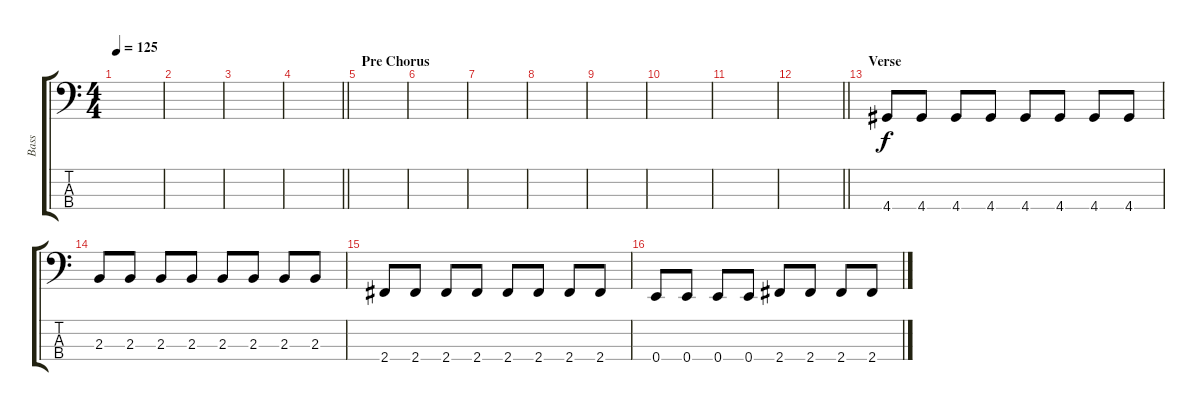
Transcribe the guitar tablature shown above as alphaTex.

\track ("Bass" "Bass") {instrument electricbasspick}
\staff {score tabs}
\tuning (G2 D2 A1 E1) {hide}
\ts (4 4)
\tempo 125
\clef f4
\ks c
|
|
|
\barLineRight lightlight
|
\section ("" "Pre Chorus")
|
|
|
|
|
|
|
\barLineRight lightlight
|
\section ("" "Verse")
4.4.8 4.4.8 4.4.8 4.4.8 4.4.8 4.4.8 4.4.8 4.4.8 |
2.3.8 2.3.8 2.3.8 2.3.8 2.3.8 2.3.8 2.3.8 2.3.8 |
2.4.8 2.4.8 2.4.8 2.4.8 2.4.8 2.4.8 2.4.8 2.4.8 |
0.4.8 0.4.8 0.4.8 0.4.8 2.4.8 2.4.8 2.4.8 2.4.8
